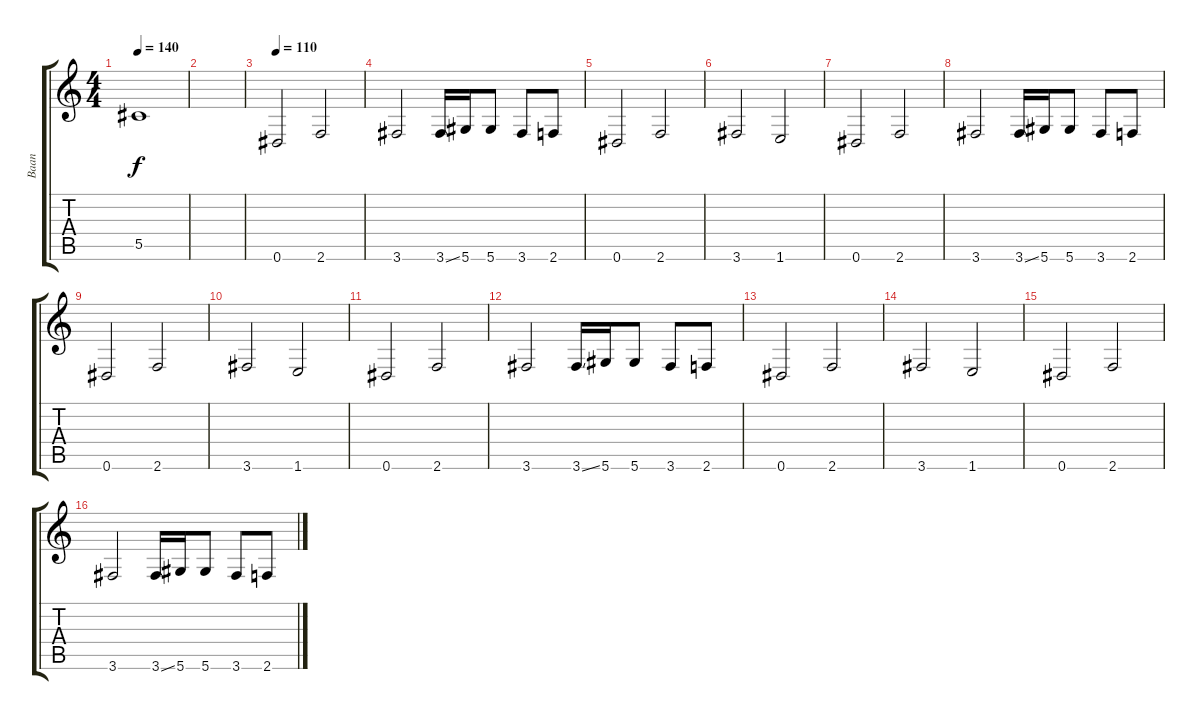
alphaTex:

\track ("Baan" "Baan") {instrument electricbasspick}
\staff {score tabs}
\tuning (Eb4 Bb3 Gb3 Db3 Ab2 Eb2) {hide}
\ts (4 4)
\tempo 140
\clef g2
\ks c
5.5.1{dy f} |
|
\tempo 110
0.6.2 2.6.2 |
3.6.2 3.6{ss}.16 5.6.16 5.6.8 3.6.8 2.6.8 |
0.6.2 2.6.2 |
3.6.2 1.6.2 |
0.6.2 2.6.2 |
3.6.2 3.6{ss}.16 5.6.16 5.6.8 3.6.8 2.6.8 |
0.6.2 2.6.2 |
3.6.2 1.6.2 |
0.6.2 2.6.2 |
3.6.2 3.6{ss}.16 5.6.16 5.6.8 3.6.8 2.6.8 |
0.6.2 2.6.2 |
3.6.2 1.6.2 |
0.6.2 2.6.2 |
3.6.2 3.6{ss}.16 5.6.16 5.6.8 3.6.8 2.6.8
